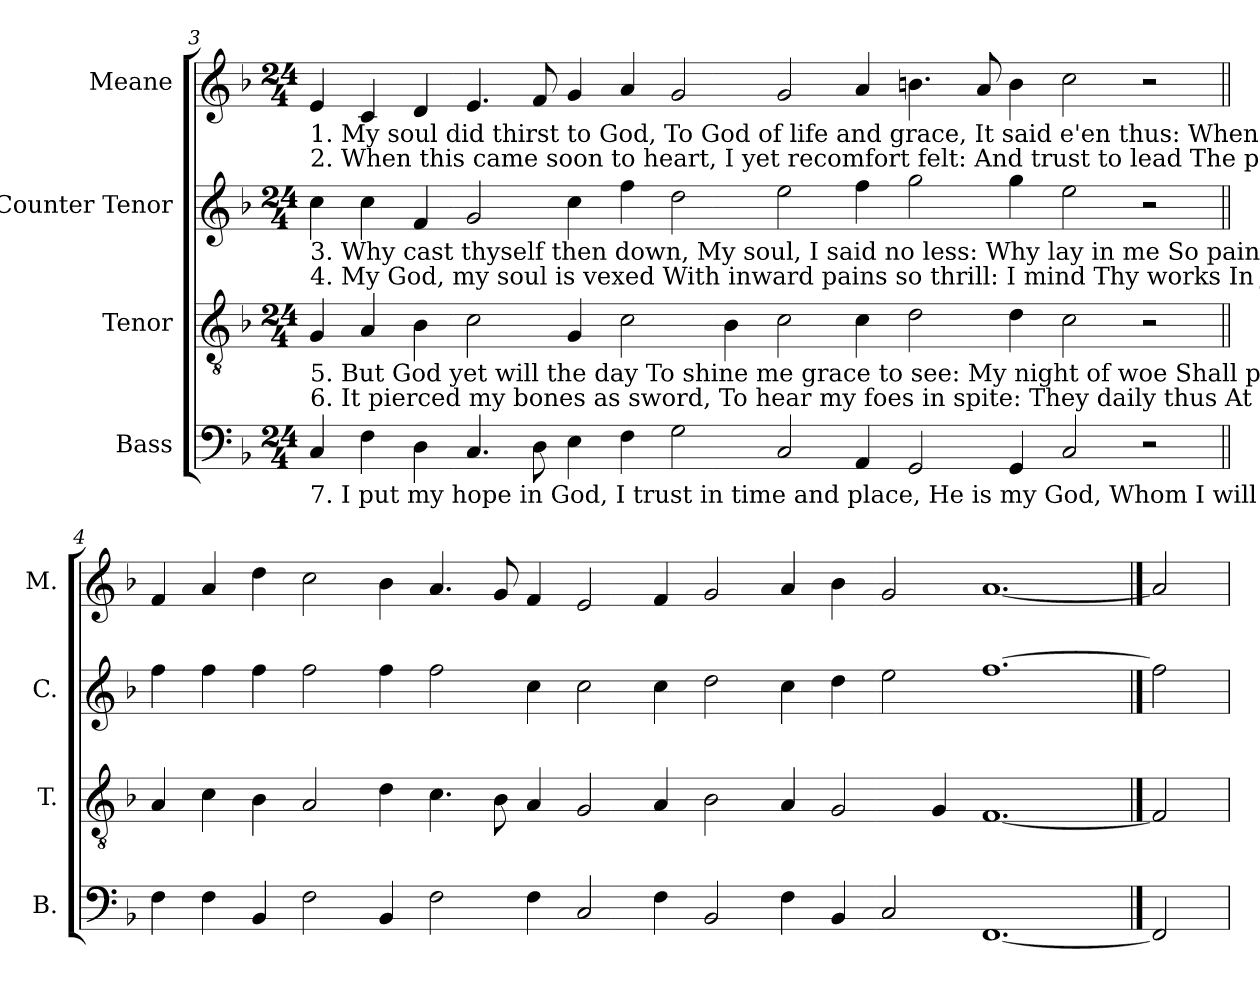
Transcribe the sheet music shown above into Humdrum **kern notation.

**kern	**kern	**kern	**kern
*part4	*part3	*part2	*part1
*staff4	*staff3	*staff2	*staff1
*I"Bass	*I"Tenor	*I"Counter Tenor	*I"Meane
*I'B.	*I'T.	*I'C.	*I'M.
*clefF4	*clefGv2	*clefG2	*clefG2
*k[b-]	*k[b-]	*k[b-]	*k[b-]
*M24/4	*M24/4	*M24/4	*M24/4
=3	=3	=3	=3
!	!	!	!LO:TX:b:t=1. My soul did thirst to God,  To God of life and grace,                          It said e'en thus&colon; When shall I come   To  see God's  lively  face?
!	!	!	!LO:TX:b:t=2.  When this came soon to heart, I yet recomfort felt&colon;                      And trust to lead  The people forth,   To go where Thou hast dwelt.
!	!	!LO:TX:b:t=3.  Why cast thyself then down, My soul, I said no less&colon;                         Why lay in me       So painfully                In woe and carefulness?	!
!	!	!LO:TX:b:t=4.  My God,   my soul is vexed  With inward pains so thrill&colon;                     I mind Thy works  In Jordan yet,  So done next Hermon hill.	!
!	!LO:TX:b:t=5. But God yet will the day              To shine me grace to see&colon;               My night of woe Shall praise Him then, Who kept yet life in me.	!	!
!	!LO:TX:b:t=6. It pierced my bones as sword,   To hear my foes in spite&colon;                   They daily thus  At me upbraid,  Where is thy God of might?	!	!
!LO:TX:b:t=7.  I put my hope in God,          I trust in time and place,                       He is my God,   Whom I will thank; My face shall see His grace.	!	!	!
4C/	4G/	4cc\	4e/
4F\	4A/	4cc\	4c/
4D\	4B-\	4f/	4d/
4.C/	2c\	2g/	4.e/
8D\	.	.	8f/
4E\	4G/	4cc\	4g/
4F\	2c\	4ff\	4a/
2G\	.	2dd\	2g/
.	4B-\	.	.
2C/	2c\	2ee\	2g/
4AA/	4c\	4ff\	4a/
2GG/	2d\	2gg\	4.bn\
.	.	.	8a/
4GG/	4d\	4gg\	4b\
2C/	2c\	2ee\	2cc\
2r	2r	2r	2r
=4||	=4||	=4||	=4||
4F\	4A/	4ff\	4f/
4F\	4c\	4ff\	4a/
4BB-/	4B-\	4ff\	4dd\
2F\	2A/	2ff\	2cc\
4BB-/	4d\	4ff\	4b-\
2F\	4.c\	2ff\	4.a/
.	8B-\	.	8g/
4F\	4A/	4cc\	4f/
2C/	2G/	2cc\	2e/
4F\	4A/	4cc\	4f/
2BB-/	2B-\	2dd\	2g/
4F\	4A/	4cc\	4a/
4BB-/	2G/	4dd\	4b-\
2C/	.	2ee\	2g/
.	4G/	.	.
[1.FF	[1.F	[1.ff	[1.a
==5	==5	==5	==5
2FF]	2F]	2ff]	2a]
=	=	=	=
*-	*-	*-	*-
